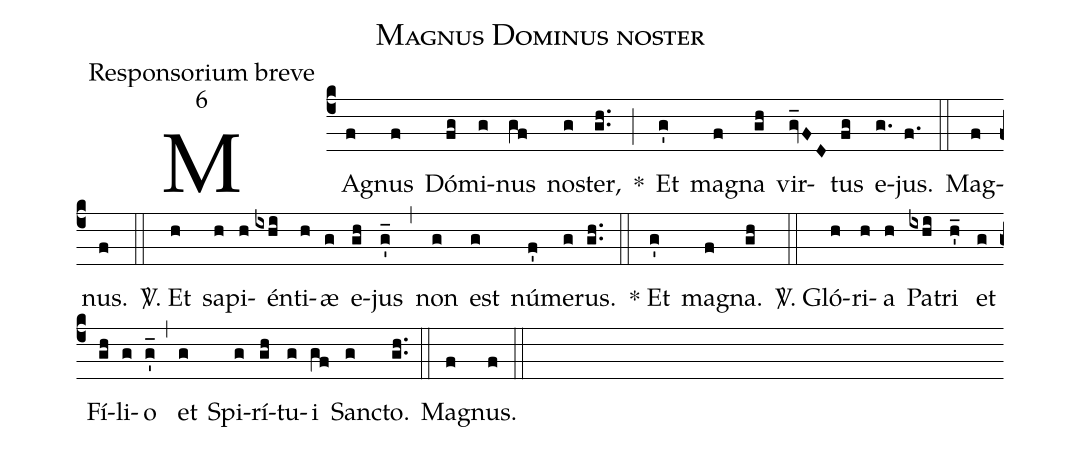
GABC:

name:Magnus Dominus noster;
office-part:Responsorium breve;
mode:6;
%%
(c4) MAg(f)nus(f) Dó(fg)mi(g)nus(gf) no(g)ster,(gh..) *(;) Et(g') ma(f)gna(gh) vir(gv_FD)tus(fg) e(g.)jus.(f.) (::)
Mag(f)nus.(f) (::)
<sp>V/</sp>. Et(h) sa(h)pi(h)én(ixhi)ti(h)æ(g) e(gh)jus(g'_) (,) non(g) est(g) nú(f')me(g)rus.(gh..) (::)
* Et(g') ma(f)gna.(gh) (::)
<sp>V/</sp>. Gló(h)ri(h)a(h) Pa(ixhi)tri(h'_) et(g) Fí(gh)li(g)o(g'_) (,) et(g) Spi(g)rí(gh)tu(g)i(gf) Sanc(g)to.(gh..) (::)
Mag(f)nus.(f) (::)
